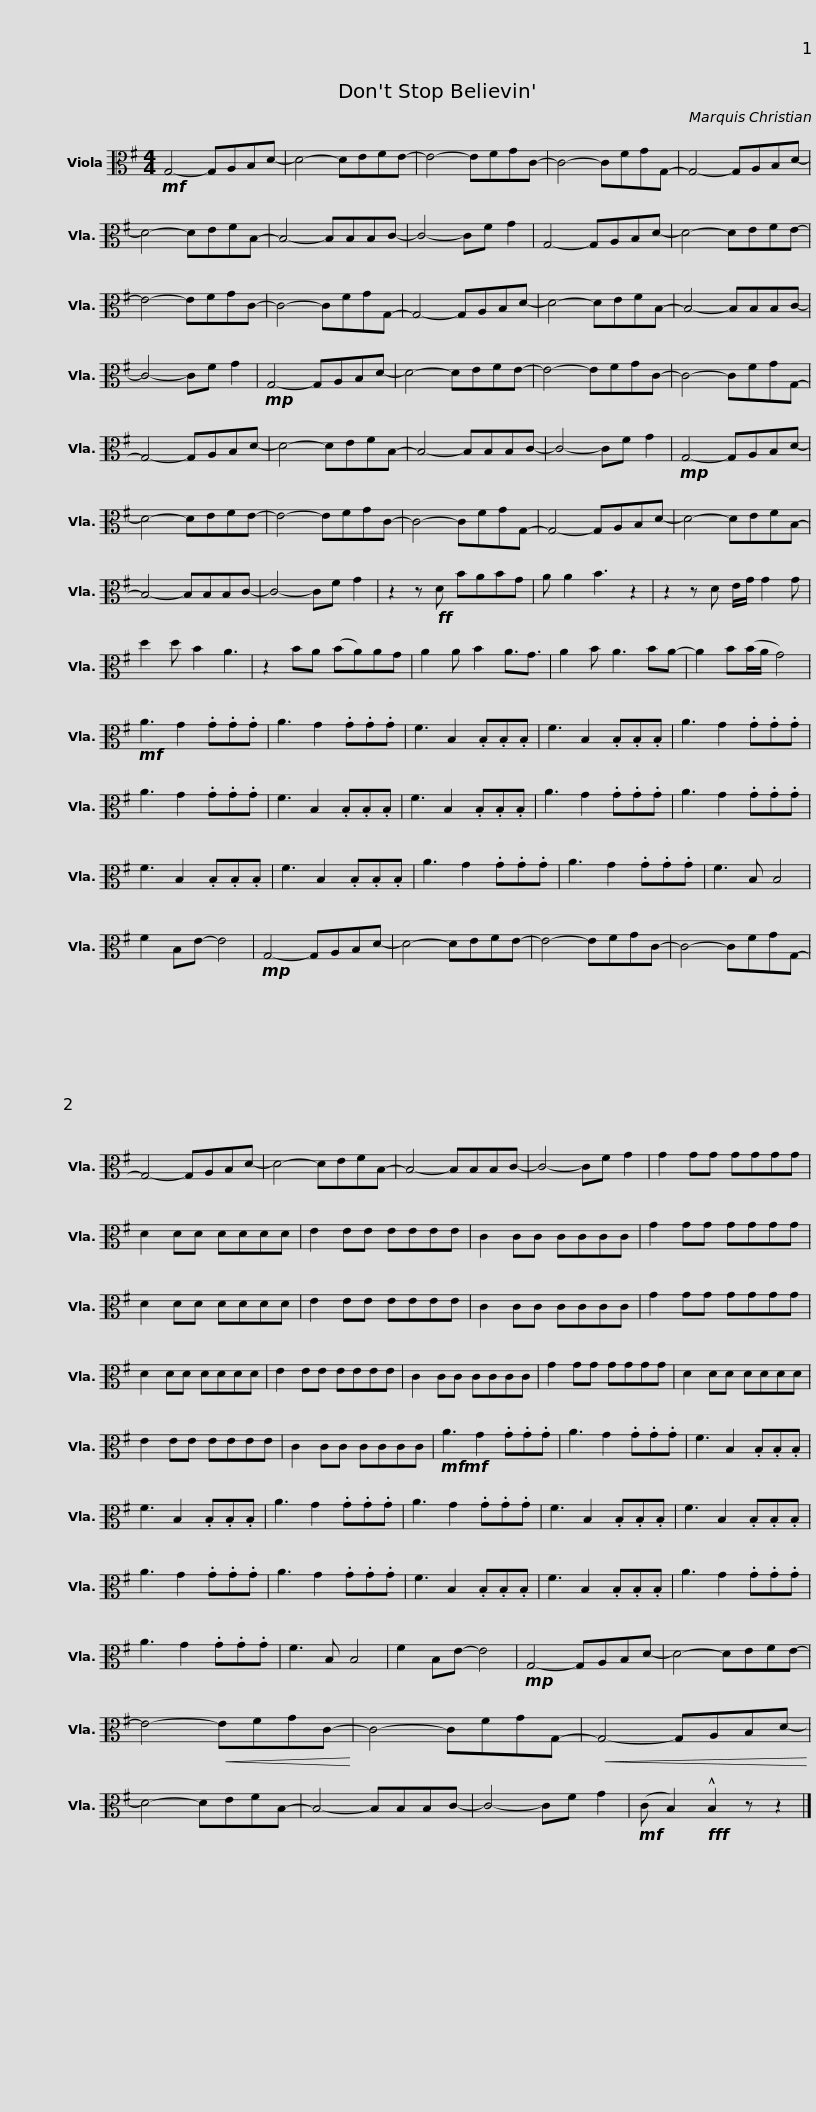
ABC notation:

X:1
L:1/8
M:4/4
I:linebreak $
K:G
V:1 alto
V:1
!mf! G,4- G,A,B,D- | D4- DEFE- | E4- EFGC- | C4- CFGG,- | G,4- G,A,B,D- | %5
 D4- DEFB,- | B,4- B,B,B,C- | C4- CF G2 |$ G,4- G,A,B,D- | D4- DEFE- | %10
 E4- EFGC- | C4- CFGG,- | G,4- G,A,B,D- | D4- DEFB,- | B,4- B,B,B,C- | %15
 C4- CF G2 |!mp! G,4- G,A,B,D- |$ D4- DEFE- | E4- EFGC- | C4- CFGG,- | %20
 G,4- G,A,B,D- | D4- DEFB,- | B,4- B,B,B,C- | C4- CF G2 |!mp! G,4- G,A,B,D- | %25
 D4- DEFE- |$ E4- EFGC- | C4- CFGG,- | G,4- G,A,B,D- | D4- DEFB,- | %30
 B,4- B,B,B,C- | C4- CF G2 | z2 z!ff! D BABG | A A2 B3 z2 |$ z2 z D E/G/ G2 G | %35
 d2 d B2 A3 | z2 BA (BA)AG | A2 A B2 A3/2G3/2 | A2 B A3 BA- | A2 B(B/A/ G4) | %40
!mf! A3 G2 .G.G.G |$ A3 G2 .G.G.G | F3 B,2 .B,.B,.B, | F3 B,2 .B,.B,.B, | A3 G2 .G.G.G | %45
 A3 G2 .G.G.G | F3 B,2 .B,.B,.B, | F3 B,2 .B,.B,.B, | A3 G2 .G.G.G |$ A3 G2 .G.G.G | %50
 F3 B,2 .B,.B,.B, | F3 B,2 .B,.B,.B, | A3 G2 .G.G.G | A3 G2 .G.G.G | F3 B, B,4 | %55
 F2 B,E- E4 |!mp! G,4- G,A,B,D- |$ D4- DEFE- | E4- EFGC- | C4- CFGG,- | %60
 G,4- G,A,B,D- | D4- DEFB,- | B,4- B,B,B,C- | C4- CF G2 | G2 GG GGGG |$ %65
 D2 DD DDDD | E2 EE EEEE | C2 CC CCCC | G2 GG GGGG | D2 DD DDDD | %70
 E2 EE EEEE |$ C2 CC CCCC | G2 GG GGGG | D2 DD DDDD | E2 EE EEEE | %75
 C2 CC CCCC | G2 GG GGGG |$ D2 DD DDDD | E2 EE EEEE | C2 CC CCCC | %80
!mf!!mf! A3 G2 .G.G.G | A3 G2 .G.G.G | F3 B,2 .B,.B,.B, | F3 B,2 .B,.B,.B, |$ A3 G2 .G.G.G | %85
 A3 G2 .G.G.G | F3 B,2 .B,.B,.B, | F3 B,2 .B,.B,.B, | A3 G2 .G.G.G | A3 G2 .G.G.G | %90
 F3 B,2 .B,.B,.B, | F3 B,2 .B,.B,.B, |$ A3 G2 .G.G.G | A3 G2 .G.G.G | F3 B, B,4 | %95
 F2 B,E- E4 |!mp! G,4- G,A,B,D- | D4- DEFE- | E4-!<(! EFGC-!<)! | C4- CFGG,- | %100
!<(! G,4- G,A,B,D-!<)! |$ D4- DEFB,- | B,4- B,B,B,C- | C4- CF G2 |!mf! (C B,2)!fff! !^!B,2 z z2 |] %105
